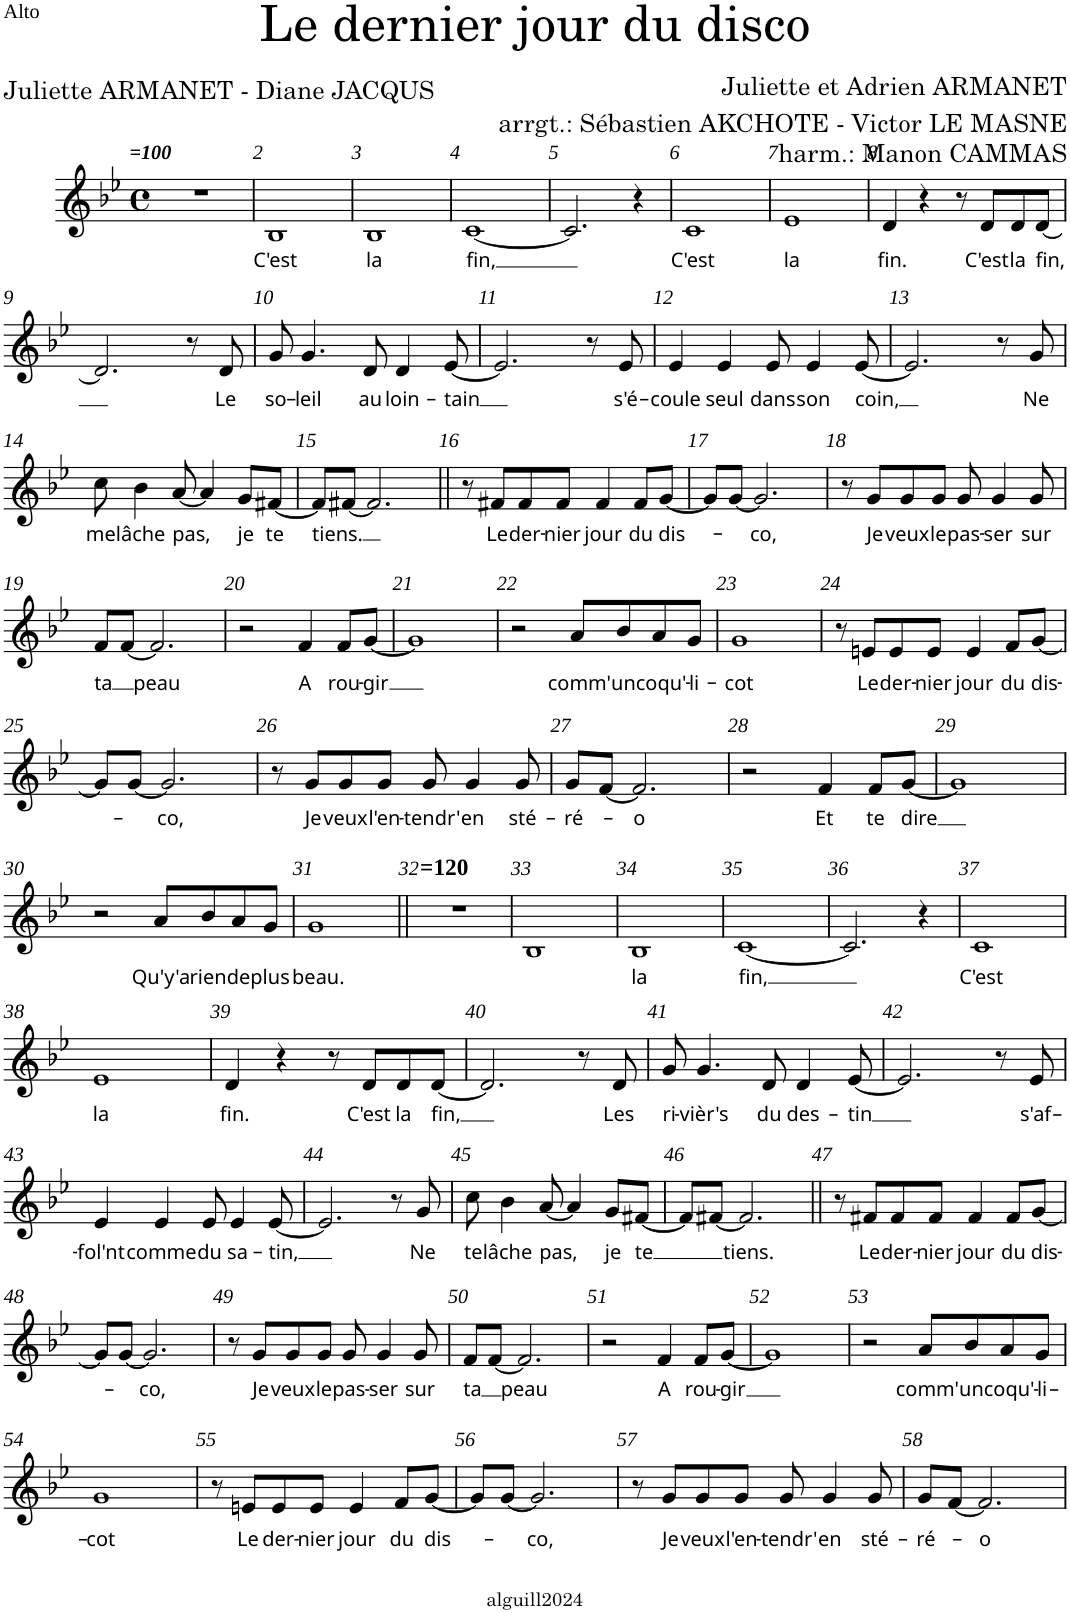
**kern	**text
*part1	*part1
*staff1	*staff1
*I"Alto	*
*I'Alt.	*
*clefG2	*
*k[b-e-]	*
*g:	*
*M4/4	*
*met(c)	*
=1	=1
!LO:TX:a:Bi:t==100	!
1r	.
=2	=2
!	!LO:LY:b
1B-	C'est
=3	=3
!	!LO:LY:b
1B-	la
=4	=4
!	!LO:LY:b
[1c	fin,
=5	=5
2.c/]	.
4r	.
=6	=6
!	!LO:LY:b
1c	C'est
=7	=7
!	!LO:LY:b
1e-	la
=8	=8
!	!LO:LY:b
4d/	fin.
4r	.
8r	.
!	!LO:LY:b
8d/L	C'est
!	!LO:LY:b
8d/	la
!	!LO:LY:b
[8d/J	fin,
!!LO:LB:g=z
=9	=9
2.d/]	.
8r	.
!	!LO:LY:b
8d/	Le
=10	=10
!	!LO:LY:b
8g/	so-
!	!LO:LY:b
4.g/	-leil
!	!LO:LY:b
8d/	au
!	!LO:LY:b
4d/	loin-
!	!LO:LY:b
[8e-/	-tain
=11	=11
2.e-/]	.
8r	.
!	!LO:LY:b
8e-/	s'é-
=12	=12
!	!LO:LY:b
4e-/	-coule
!	!LO:LY:b
4e-/	seul
!	!LO:LY:b
8e-/	dans
!	!LO:LY:b
4e-/	son
!	!LO:LY:b
[8e-/	coin,
=13	=13
2.e-/]	.
8r	.
!	!LO:LY:b
8g/	Ne
!!LO:LB:g=z
=14	=14
!	!LO:LY:b
8cc\	me
!	!LO:LY:b
4b-\	lâche
!	!LO:LY:b
[8a/	pas,
4a/]	.
!	!LO:LY:b
8g/L	je
!	!LO:LY:b
[8f#X/J	te
=15	=15
!	!LO:LY:b
8f#/L]	tiens.
[8f#X/J	.
2.f#/]	.
=16||	=16||
8r	.
!	!LO:LY:b
8f#X/L	Le
!	!LO:LY:b
8f#/	der-
!	!LO:LY:b
8f#/J	-nier
!	!LO:LY:b
4f#/	jour
!	!LO:LY:b
8f#/L	du
!	!LO:LY:b
[8g/J	dis-
=17	=17
8g/L]	.
[8g/J	.
!	!LO:LY:b
2.g/]	-co,
=18	=18
8r	.
!	!LO:LY:b
8g/L	Je
!	!LO:LY:b
8g/	veux
!	!LO:LY:b
8g/J	le
!	!LO:LY:b
8g/	pas-
!	!LO:LY:b
4g/	-ser
!	!LO:LY:b
8g/	sur
!!LO:LB:g=z
=19	=19
!	!LO:LY:b
8f/L	ta
[8f/J	.
!	!LO:LY:b
2.f/]	peau
=20	=20
2r	.
!	!LO:LY:b
4f/	A
!	!LO:LY:b
8f/L	rou-
!	!LO:LY:b
[8g/J	-gir
=21	=21
1g]	.
=22	=22
2r	.
!	!LO:LY:b
8a/L	comm'
!	!LO:LY:b
8b-/	un
!	!LO:LY:b
8a/	coqu'-
!	!LO:LY:b
8g/J	-li-
=23	=23
!	!LO:LY:b
1g	-cot
=24	=24
8r	.
!	!LO:LY:b
8en/L	Le
!	!LO:LY:b
8e/	der-
!	!LO:LY:b
8e/J	-nier
!	!LO:LY:b
4e/	jour
!	!LO:LY:b
8f/L	du
!	!LO:LY:b
[8g/J	dis-
!!LO:LB:g=z
=25	=25
8g/L]	.
[8g/J	.
!	!LO:LY:b
2.g/]	-co,
=26	=26
8r	.
!	!LO:LY:b
8g/L	Je
!	!LO:LY:b
8g/	veux
!	!LO:LY:b
8g/J	l'en-
!	!LO:LY:b
8g/	-tendr'
!	!LO:LY:b
4g/	en
!	!LO:LY:b
8g/	sté-
=27	=27
!	!LO:LY:b
8g/L	-ré-
[8f/J	.
!	!LO:LY:b
2.f/]	-o
=28	=28
2r	.
!	!LO:LY:b
4f/	Et
!	!LO:LY:b
8f/L	te
!	!LO:LY:b
[8g/J	dire
=29	=29
1g]	.
!!LO:LB:g=z
=30	=30
2r	.
!	!LO:LY:b
8a/L	Qu'y'a
!	!LO:LY:b
8b-/	rien
!	!LO:LY:b
8a/	de
!	!LO:LY:b
8g/J	plus
=31	=31
!	!LO:LY:b
1g	beau.
=32||	=32||
!LO:TX:a:B:t==120	!
1r	.
=33	=33
1B-	.
=34	=34
!	!LO:LY:b
1B-	la
=35	=35
!	!LO:LY:b
[1c	fin,
=36	=36
2.c/]	.
4r	.
=37	=37
!	!LO:LY:b
1c	C'est
!!LO:LB:g=z
=38	=38
!	!LO:LY:b
1e-	la
=39	=39
!	!LO:LY:b
4d/	fin.
4r	.
8r	.
!	!LO:LY:b
8d/L	C'est
!	!LO:LY:b
8d/	la
!	!LO:LY:b
[8d/J	fin,
=40	=40
2.d/]	.
8r	.
!	!LO:LY:b
8d/	Les
=41	=41
!	!LO:LY:b
8g/	ri-
!	!LO:LY:b
4.g/	-vièr's
!	!LO:LY:b
8d/	du
!	!LO:LY:b
4d/	des-
!	!LO:LY:b
[8e-/	-tin
=42	=42
2.e-/]	.
8r	.
!	!LO:LY:b
8e-/	s'af-
!!LO:LB:g=z
=43	=43
!	!LO:LY:b
4e-/	-fol'nt
!	!LO:LY:b
4e-/	comme
!	!LO:LY:b
8e-/	du
!	!LO:LY:b
4e-/	sa-
!	!LO:LY:b
[8e-/	-tin,
=44	=44
2.e-/]	.
8r	.
!	!LO:LY:b
8g/	Ne
=45	=45
!	!LO:LY:b
8cc\	te
!	!LO:LY:b
4b-\	lâche
!	!LO:LY:b
[8a/	pas,
4a/]	.
!	!LO:LY:b
8g/L	je
!	!LO:LY:b
[8f#X/J	te
=46	=46
8f#/L]	.
[8f#X/J	.
!	!LO:LY:b
2.f#/]	tiens.
=47||	=47||
8r	.
!	!LO:LY:b
8f#X/L	Le
!	!LO:LY:b
8f#/	der-
!	!LO:LY:b
8f#/J	-nier
!	!LO:LY:b
4f#/	jour
!	!LO:LY:b
8f#/L	du
!	!LO:LY:b
[8g/J	dis-
!!LO:LB:g=z
=48	=48
8g/L]	.
[8g/J	.
!	!LO:LY:b
2.g/]	-co,
=49	=49
8r	.
!	!LO:LY:b
8g/L	Je
!	!LO:LY:b
8g/	veux
!	!LO:LY:b
8g/J	le
!	!LO:LY:b
8g/	pas-
!	!LO:LY:b
4g/	-ser
!	!LO:LY:b
8g/	sur
=50	=50
!	!LO:LY:b
8f/L	ta
[8f/J	.
!	!LO:LY:b
2.f/]	peau
=51	=51
2r	.
!	!LO:LY:b
4f/	A
!	!LO:LY:b
8f/L	rou-
!	!LO:LY:b
[8g/J	-gir
=52	=52
1g]	.
=53	=53
2r	.
!	!LO:LY:b
8a/L	comm'
!	!LO:LY:b
8b-/	un
!	!LO:LY:b
8a/	coqu'-
!	!LO:LY:b
8g/J	-li-
!!LO:LB:g=z
=54	=54
!	!LO:LY:b
1g	-cot
=55	=55
8r	.
!	!LO:LY:b
8en/L	Le
!	!LO:LY:b
8e/	der-
!	!LO:LY:b
8e/J	-nier
!	!LO:LY:b
4e/	jour
!	!LO:LY:b
8f/L	du
!	!LO:LY:b
[8g/J	dis-
=56	=56
8g/L]	.
[8g/J	.
!	!LO:LY:b
2.g/]	-co,
=57	=57
8r	.
!	!LO:LY:b
8g/L	Je
!	!LO:LY:b
8g/	veux
!	!LO:LY:b
8g/J	l'en-
!	!LO:LY:b
8g/	-tendr'
!	!LO:LY:b
4g/	en
!	!LO:LY:b
8g/	sté-
=58	=58
!	!LO:LY:b
8g/L	-ré-
[8f/J	.
!	!LO:LY:b
2.f/]	-o
=	=
*-	*-
